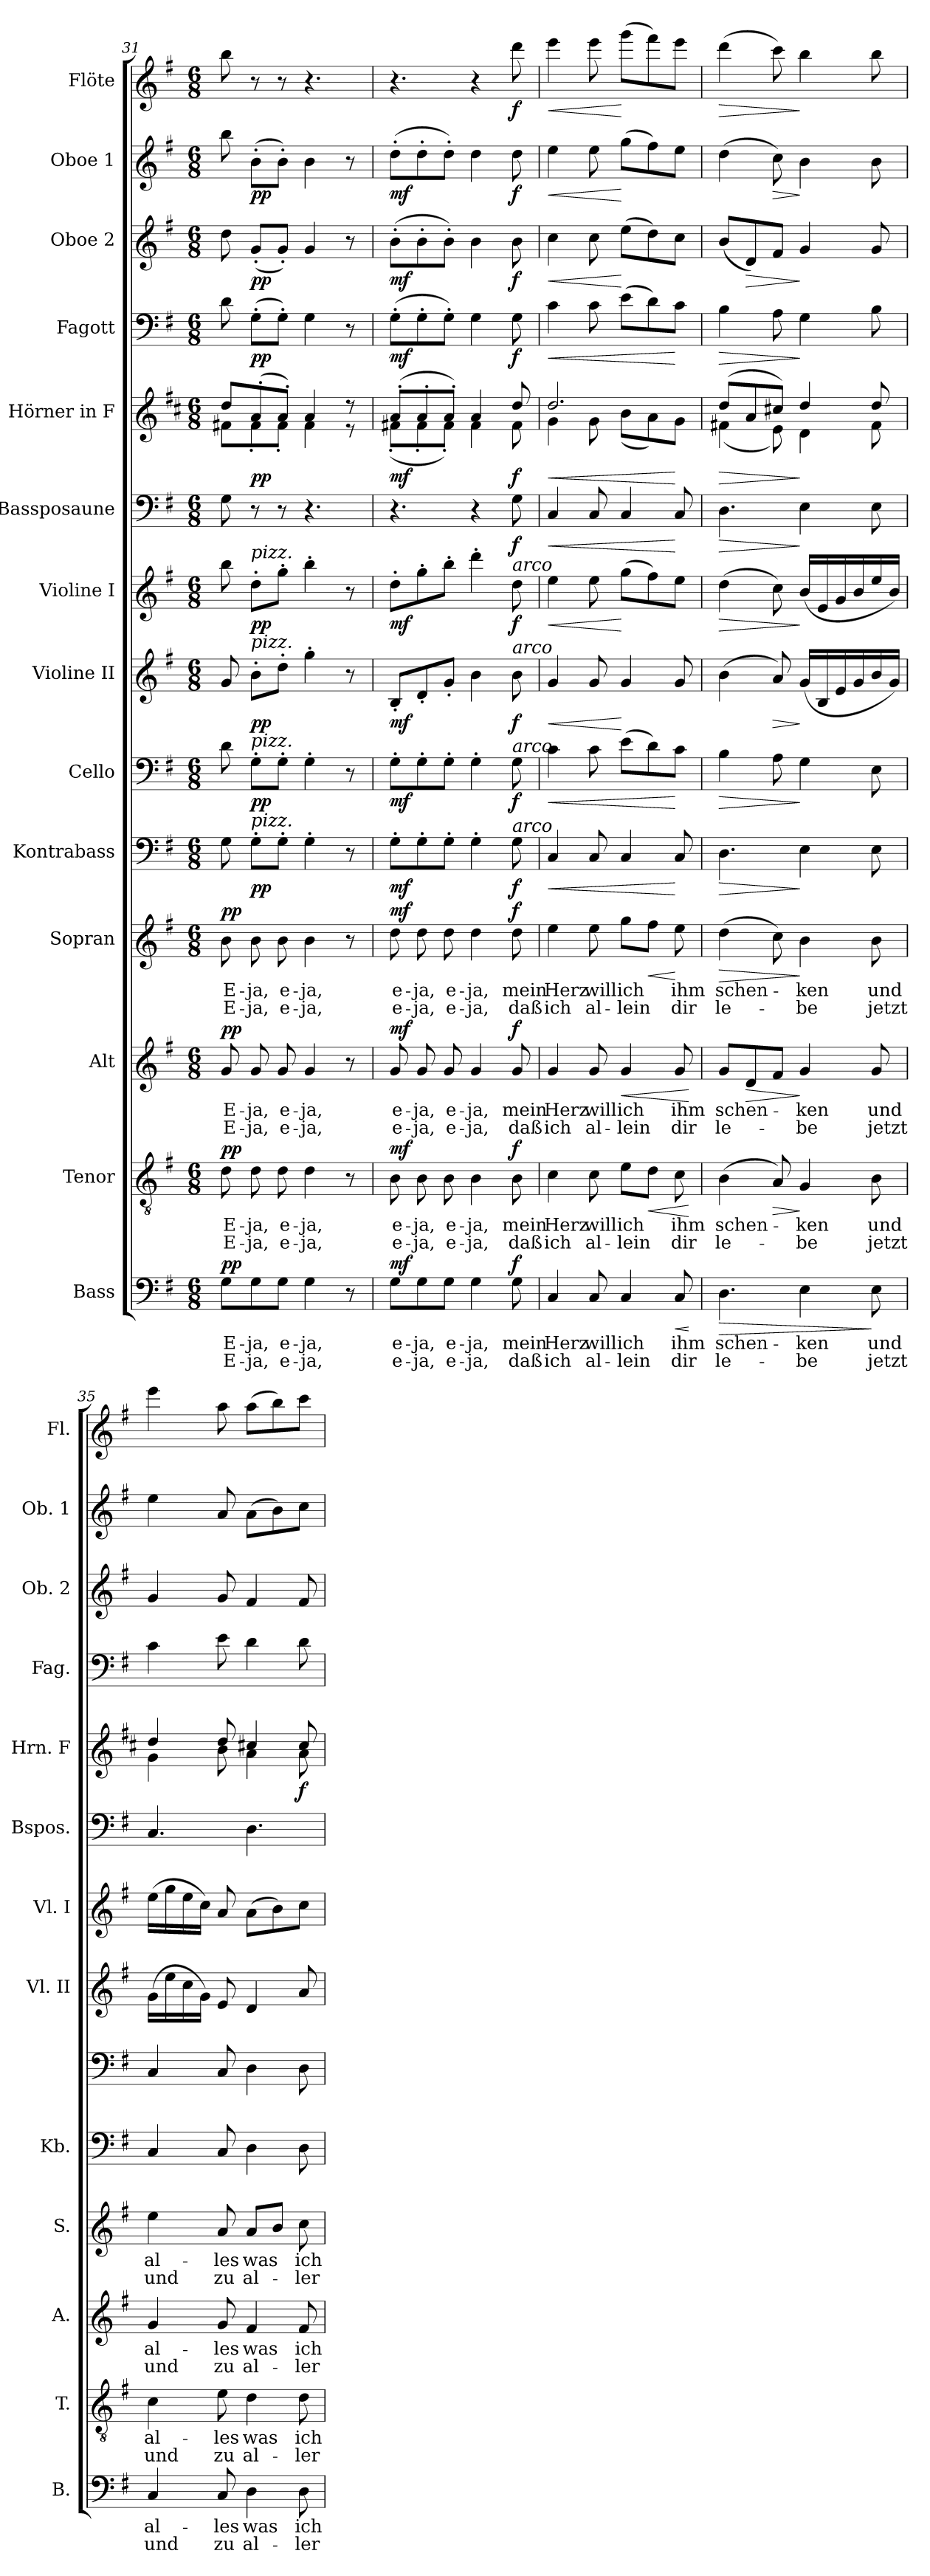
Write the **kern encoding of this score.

**kern	**text	**text	**dynam	**kern	**text	**text	**dynam	**kern	**text	**text	**dynam	**kern	**text	**text	**dynam	**kern	**dynam	**kern	**dynam	**kern	**dynam	**kern	**dynam	**kern	**dynam	**kern	**dynam	**kern	**dynam	**kern	**dynam	**kern	**dynam	**kern	**dynam
*part14	*part14	*part14	*part14	*part13	*part13	*part13	*part13	*part12	*part12	*part12	*part12	*part11	*part11	*part11	*part11	*part10	*part10	*part9	*part9	*part8	*part8	*part7	*part7	*part6	*part6	*part5	*part5	*part4	*part4	*part3	*part3	*part2	*part2	*part1	*part1
*staff14	*staff14	*staff14	*staff14	*staff13	*staff13	*staff13	*staff13	*staff12	*staff12	*staff12	*staff12	*staff11	*staff11	*staff11	*staff11	*staff10	*staff10	*staff9	*staff9	*staff8	*staff8	*staff7	*staff7	*staff6	*staff6	*staff5	*staff5	*staff4	*staff4	*staff3	*staff3	*staff2	*staff2	*staff1	*staff1
*I"Bass	*	*	*	*I"Tenor	*	*	*	*I"Alt	*	*	*	*I"Sopran	*	*	*	*I"Kontrabass	*	*I"Cello	*	*I"Violine II	*	*I"Violine I	*	*I"Bassposaune	*	*I"Hörner in F	*	*I"Fagott	*	*I"Oboe 2	*	*I"Oboe 1	*	*I"Flöte	*
*I'B.	*	*	*	*I'T.	*	*	*	*I'A.	*	*	*	*I'S.	*	*	*	*I'Kb.	*	*	*	*I'Vl. II	*	*I'Vl. I	*	*I'Bspos.	*	*I'Hrn. F	*	*I'Fag.	*	*I'Ob. 2	*	*I'Ob. 1	*	*I'Fl.	*
*clefF4	*	*	*	*clefGv2	*	*	*	*clefG2	*	*	*	*clefG2	*	*	*	*clefF4	*	*clefF4	*	*clefG2	*	*clefG2	*	*clefF4	*	*clefG2	*	*clefF4	*	*clefG2	*	*clefG2	*	*clefG2	*
*	*	*	*	*	*	*	*	*	*	*	*	*	*	*	*	*ITrd7c12	*	*	*	*	*	*	*	*	*	*ITrd4c7	*	*	*	*	*	*	*	*	*
*k[f#]	*	*	*	*k[f#]	*	*	*	*k[f#]	*	*	*	*k[f#]	*	*	*	*k[f#]	*	*k[f#]	*	*k[f#]	*	*k[f#]	*	*k[f#]	*	*k[f#]	*	*k[f#]	*	*k[f#]	*	*k[f#]	*	*k[f#]	*
*G:	*	*	*	*G:	*	*	*	*G:	*	*	*	*G:	*	*	*	*G:	*	*G:	*	*G:	*	*G:	*	*G:	*	*G:	*	*G:	*	*G:	*	*G:	*	*G:	*
*M6/8	*	*	*	*M6/8	*	*	*	*M6/8	*	*	*	*M6/8	*	*	*	*M6/8	*	*M6/8	*	*M6/8	*	*M6/8	*	*M6/8	*	*M6/8	*	*M6/8	*	*M6/8	*	*M6/8	*	*M6/8	*
=31	=31	=31	=31	=31	=31	=31	=31	=31	=31	=31	=31	=31	=31	=31	=31	=31	=31	=31	=31	=31	=31	=31	=31	=31	=31	=31	=31	=31	=31	=31	=31	=31	=31	=31	=31
!	!LO:LY:b	!LO:LY:b	!LO:DY:a	!	!LO:LY:b	!LO:LY:b	!LO:DY:a	!	!LO:LY:b	!LO:LY:b	!LO:DY:a	!	!LO:LY:b	!LO:LY:b	!LO:DY:a	!	!	!	!	!	!	!	!	!	!	!	!	!	!	!	!	!	!	!	!
*	*	*	*	*	*	*	*	*	*	*	*	*	*	*	*	*	*	*	*	*	*	*	*	*	*	*^	*	*	*	*	*	*	*	*	*
8G\L	E-	E-	pp	8d\	E-	E-	pp	8g/	E-	E-	pp	8b\	E-	E-	pp	8GG\	.	8d\	.	8g/	.	8bb\	.	8G\	.	8g/L	8Bn\L	.	8d\	.	8dd\	.	8bb\	.	8bb\	.
!	!	!	!	!	!	!	!	!	!	!	!	!	!	!	!	!	!	!	!	!	!	!LO:TX:a:i:t=pizz.	!	!	!	!	!	!	!	!	!	!	!	!	!	!
!	!	!	!	!	!	!	!	!	!	!	!	!	!	!	!	!	!	!	!	!LO:TX:a:i:t=pizz.	!	!	!	!	!	!	!	!	!	!	!	!	!	!	!	!
!	!	!	!	!	!	!	!	!	!	!	!	!	!	!	!	!	!	!LO:TX:a:i:t=pizz.	!	!	!	!	!	!	!	!	!	!	!	!	!	!	!	!	!	!
!	!	!	!	!	!	!	!	!	!	!	!	!	!	!	!	!LO:TX:a:i:t=pizz.	!	!	!	!	!	!	!	!	!	!	!	!	!	!	!	!	!	!	!	!
!	!LO:LY:b	!LO:LY:b	!	!	!LO:LY:b	!LO:LY:b	!	!	!LO:LY:b	!LO:LY:b	!	!	!LO:LY:b	!LO:LY:b	!	!	!LO:DY:b	!	!LO:DY:b	!	!LO:DY:b	!	!LO:DY:b	!	!	!	!	!LO:DY:b	!	!LO:DY:b	!	!LO:DY:b	!	!LO:DY:b	!	!
8G\	-ja,	-ja,	.	8d\	-ja,	-ja,	.	8g/	-ja,	-ja,	.	8b\	-ja,	-ja,	.	8GG'>\L	pp	8G'>\L	pp	8b'>\L	pp	8dd'>\L	pp	8r	.	(>8d'>/	8B'<\	pp	(>8G'>\L	pp	(<8g'</L	pp	(>8b'>\L	pp	8r	.
!	!LO:LY:b	!LO:LY:b	!	!	!LO:LY:b	!LO:LY:b	!	!	!LO:LY:b	!LO:LY:b	!	!	!LO:LY:b	!LO:LY:b	!	!	!	!	!	!	!	!	!	!	!	!	!	!	!	!	!	!	!	!	!	!
8G\J	e-	e-	.	8d\	e-	e-	.	8g/	e-	e-	.	8b\	e-	e-	.	8GG'>\J	.	8G'>\J	.	8dd'>\J	.	8gg'>\J	.	8r	.	8d'>/J)	8B'<\J	.	8G'>\J)	.	8g'</J)	.	8b'>\J)	.	8r	.
!	!LO:LY:b	!LO:LY:b	!	!	!LO:LY:b	!LO:LY:b	!	!	!LO:LY:b	!LO:LY:b	!	!	!LO:LY:b	!LO:LY:b	!	!	!	!	!	!	!	!	!	!	!	!	!	!	!	!	!	!	!	!	!	!
4G\	-ja,	-ja,	.	4d\	-ja,	-ja,	.	4g/	-ja,	-ja,	.	4b\	-ja,	-ja,	.	4GG'>\	.	4G'>\	.	4gg'>\	.	4bb'>\	.	4.r	.	4d/	4B\	.	4G\	.	4g/	.	4b\	.	4.r	.
8r	.	.	.	8r	.	.	.	8r	.	.	.	8r	.	.	.	8r	.	8r	.	8r	.	8r	.	.	.	8r	8r	.	8r	.	8r	.	8r	.	.	.
=32	=32	=32	=32	=32	=32	=32	=32	=32	=32	=32	=32	=32	=32	=32	=32	=32	=32	=32	=32	=32	=32	=32	=32	=32	=32	=32	=32	=32	=32	=32	=32	=32	=32	=32	=32	=32
!	!LO:LY:b	!LO:LY:b	!LO:DY:a	!	!LO:LY:b	!LO:LY:b	!LO:DY:a	!	!LO:LY:b	!LO:LY:b	!LO:DY:a	!	!LO:LY:b	!LO:LY:b	!LO:DY:a	!	!LO:DY:b	!	!LO:DY:b	!	!LO:DY:b	!	!LO:DY:b	!	!	!	!	!LO:DY:b	!	!LO:DY:b	!	!LO:DY:b	!	!LO:DY:b	!	!
8G\L	e-	e-	mf	8B\	e-	e-	mf	8g/	e-	e-	mf	8dd\	e-	e-	mf	8GG'>\L	mf	8G'>\L	mf	8B'</L	mf	8dd'>\L	mf	4.r	.	(>8d'>/L	(<8Bn'<\L	mf	(>8G'>\L	mf	(>8b'>\L	mf	(>8dd'>\L	mf	4.r	.
!	!LO:LY:b	!LO:LY:b	!	!	!LO:LY:b	!LO:LY:b	!	!	!LO:LY:b	!LO:LY:b	!	!	!LO:LY:b	!LO:LY:b	!	!	!	!	!	!	!	!	!	!	!	!	!	!	!	!	!	!	!	!	!	!
8G\	-ja,	-ja,	.	8B\	-ja,	-ja,	.	8g/	-ja,	-ja,	.	8dd\	-ja,	-ja,	.	8GG'>\	.	8G'>\	.	8d'</	.	8gg'>\	.	.	.	8d'>/	8B'<\	.	8G'>\	.	8b'>\	.	8dd'>\	.	.	.
!	!LO:LY:b	!LO:LY:b	!	!	!LO:LY:b	!LO:LY:b	!	!	!LO:LY:b	!LO:LY:b	!	!	!LO:LY:b	!LO:LY:b	!	!	!	!	!	!	!	!	!	!	!	!	!	!	!	!	!	!	!	!	!	!
8G\J	e-	e-	.	8B\	e-	e-	.	8g/	e-	e-	.	8dd\	e-	e-	.	8GG'>\J	.	8G'>\J	.	8g'</J	.	8bb'>\J	.	.	.	8d'>/J)	8B'<\J)	.	8G'>\J)	.	8b'>\J)	.	8dd'>\J)	.	.	.
!	!LO:LY:b	!LO:LY:b	!	!	!LO:LY:b	!LO:LY:b	!	!	!LO:LY:b	!LO:LY:b	!	!	!LO:LY:b	!LO:LY:b	!	!	!	!	!	!	!	!	!	!	!	!	!	!	!	!	!	!	!	!	!	!
4G\	-ja,	-ja,	.	4B\	-ja,	-ja,	.	4g/	-ja,	-ja,	.	4dd\	-ja,	-ja,	.	4GG'>\	.	4G'>\	.	4b\	.	4ddd'>\	.	4r	.	4d/	4B\	.	4G\	.	4b\	.	4dd\	.	4r	.
!	!	!	!	!	!	!	!	!	!	!	!	!	!	!	!	!	!	!	!	!	!	!LO:TX:a:i:t=arco	!	!	!	!	!	!	!	!	!	!	!	!	!	!
!	!	!	!	!	!	!	!	!	!	!	!	!	!	!	!	!	!	!	!	!LO:TX:a:i:t=arco	!	!	!	!	!	!	!	!	!	!	!	!	!	!	!	!
!	!	!	!	!	!	!	!	!	!	!	!	!	!	!	!	!	!	!LO:TX:a:i:t=arco	!	!	!	!	!	!	!	!	!	!	!	!	!	!	!	!	!	!
!	!	!	!	!	!	!	!	!	!	!	!	!	!	!	!	!LO:TX:a:i:t=arco	!	!	!	!	!	!	!	!	!	!	!	!	!	!	!	!	!	!	!	!
!	!LO:LY:b	!LO:LY:b	!LO:DY:a	!	!LO:LY:b	!LO:LY:b	!LO:DY:a	!	!LO:LY:b	!LO:LY:b	!LO:DY:a	!	!LO:LY:b	!LO:LY:b	!LO:DY:a	!	!LO:DY:b	!	!LO:DY:b	!	!LO:DY:b	!	!LO:DY:b	!	!LO:DY:b	!	!	!LO:DY:b	!	!LO:DY:b	!	!LO:DY:b	!	!LO:DY:b	!	!LO:DY:b
8G\	mein	daß	f	8B\	mein	daß	f	8g/	mein	daß	f	8dd\	mein	daß	f	8GG\	f	8G\	f	8b\	f	8dd\	f	8G\	f	8g/	8B\	f	8G\	f	8b\	f	8dd\	f	8ddd\	f
=33	=33	=33	=33	=33	=33	=33	=33	=33	=33	=33	=33	=33	=33	=33	=33	=33	=33	=33	=33	=33	=33	=33	=33	=33	=33	=33	=33	=33	=33	=33	=33	=33	=33	=33	=33	=33
!	!LO:LY:b	!LO:LY:b	!	!	!LO:LY:b	!LO:LY:b	!	!	!LO:LY:b	!LO:LY:b	!	!	!LO:LY:b	!LO:LY:b	!	!	!LO:HP:b	!	!LO:HP:b	!	!LO:HP:b	!	!LO:HP:b	!	!LO:HP:b	!	!	!LO:HP:b	!	!LO:HP:b	!	!LO:HP:b	!	!LO:HP:b	!	!LO:HP:b
4C/	Herz	ich	.	4c\	Herz	ich	.	4g/	Herz	ich	.	4ee\	Herz	ich	.	4CC/	<	4c\	<	4g/	<	4ee\	<	4C/	<	2.g/	4c\	<	4c\	<	4cc\	<	4ee\	<	4eee\	<
!	!LO:LY:b	!LO:LY:b	!	!	!LO:LY:b	!LO:LY:b	!	!	!LO:LY:b	!LO:LY:b	!	!	!LO:LY:b	!LO:LY:b	!	!	!	!	!	!	!	!	!	!	!	!	!	!	!	!	!	!	!	!	!	!
8C/	will	al-	.	8c\	will	al-	.	8g/	will	al-	.	8ee\	will	al-	.	8CC/	.	8c\	.	8g/	.	8ee\	.	8C/	.	.	8c\	.	8c\	.	8cc\	.	8ee\	.	8eee\	.
!	!LO:LY:b	!LO:LY:b	!	!	!LO:LY:b	!LO:LY:b	!	!	!LO:LY:b	!LO:LY:b	!LO:HP:b	!	!LO:LY:b	!LO:LY:b	!	!	!	!	!	!	!	!	!	!	!	!	!	!	!	!	!	!	!	!	!	!
4C/	ich	-lein	.	8e\L	ich	-lein	.	4g/	ich	-lein	<	8gg\L	ich	-lein	.	4CC/	.	(>8e\L	.	4g/	[	(>8gg\L	[	4C/	.	.	(>8e\L	.	(>8e\L	.	(>8ee\L	[	(>8gg\L	[	(>8ggg\L	[
!	!	!	!	!	!	!	!LO:HP:b	!	!	!	!	!	!	!	!LO:HP:b	!	!	!	!	!	!	!	!	!	!	!	!	!	!	!	!	!	!	!	!	!
.	.	.	.	8d\J	.	.	<	.	.	.	.	8ff#\J	.	.	<	.	.	8d\)	.	.	.	8ff#\)	.	.	.	.	8d\)	.	8d\)	.	8dd\)	.	8ff#\)	.	8fff#\)	.
!	!LO:LY:b	!LO:LY:b	!LO:HP:b	!	!LO:LY:b	!LO:LY:b	!	!	!LO:LY:b	!LO:LY:b	!	!	!LO:LY:b	!LO:LY:b	!	!	!	!	!	!	!	!	!	!	!	!	!	!	!	!	!	!	!	!	!	!
8C/	ihm	dir	<	8c\	ihm	dir	.	8g/	ihm	dir	.	8ee\	ihm	dir	[	8CC/	[	8c\J	[	8g/	.	8ee\J	.	8C/	[	.	8c\J	[	8c\J	[	8cc\J	.	8ee\J	.	8eee\J	.
*	*	*	*	*	*	*	*	*	*	*	*	*	*	*	*	*	*	*	*	*	*	*	*	*	*	*v	*v	*	*	*	*	*	*	*	*	*
.	.	.	[	.	.	.	[	.	.	.	[	.	.	.	.	.	.	.	.	.	.	.	.	.	.	.	.	.	.	.	.	.	.	.	.
=34	=34	=34	=34	=34	=34	=34	=34	=34	=34	=34	=34	=34	=34	=34	=34	=34	=34	=34	=34	=34	=34	=34	=34	=34	=34	=34	=34	=34	=34	=34	=34	=34	=34	=34	=34
!	!LO:LY:b	!LO:LY:b	!LO:HP:b	!	!LO:LY:b	!LO:LY:b	!	!	!LO:LY:b	!LO:LY:b	!	!	!LO:LY:b	!LO:LY:b	!LO:HP:b	!	!LO:HP:b	!	!LO:HP:b	!	!	!	!LO:HP:b	!	!LO:HP:b	!	!LO:HP:b	!	!LO:HP:b	!	!	!	!	!	!LO:HP:b
*	*	*	*	*	*	*	*	*	*	*	*	*	*	*	*	*	*	*	*	*	*	*	*	*	*	*^	*	*	*	*	*	*	*	*	*
4.D\	schen-	le-	>	(>4B\	schen-	le-	.	8g/L	schen-	le-	.	(>4dd\	schen-	le-	>	4.DD\	>	4B\	>	(>4b\	.	(>4dd\	>	4.D\	>	(>8g/L	(<4Bn\	>	4B\	>	(<8b/L	.	(>4dd\	.	(>4ddd\	>
!	!	!	!	!	!	!	!	!	!	!	!LO:HP:b	!	!	!	!	!	!	!	!	!	!	!	!	!	!	!	!	!	!	!	!	!LO:HP:b	!	!	!	!
.	.	.	.	.	.	.	.	8d/	.	.	>	.	.	.	.	.	.	.	.	.	.	.	.	.	.	8d/	.	.	.	.	8d/)	>	.	.	.	.
!	!	!	!	!	!	!	!LO:HP:b	!	!	!	!	!	!	!	!	!	!	!	!	!	!LO:HP:b	!	!	!	!	!	!	!	!	!	!	!	!	!LO:HP:b	!	!
.	.	.	.	8A/)	.	.	>	8f#/J	.	.	.	8cc\)	.	.	.	.	.	8A\	.	8a/)	>	8cc\)	.	.	.	8f#X/J)	8A\)	.	8A\	.	8f#/J	.	8cc\)	>	8ccc\)	.
!	!LO:LY:b	!LO:LY:b	!	!	!LO:LY:b	!LO:LY:b	!	!	!LO:LY:b	!LO:LY:b	!	!	!LO:LY:b	!LO:LY:b	!	!	!	!	!	!	!	!	!	!	!	!	!	!	!	!	!	!	!	!	!	!
4E\	-ken	-be	.	4G/	-ken	-be	]	4g/	-ken	-be	]	4b\	-ken	-be	]	4EE\	]	4G\	]	(<16g/LL	]	(<16b/LL	]	4E\	]	4g/	4G\	]	4G\	]	4g/	]	4b\	]	4bb\	]
.	.	.	.	.	.	.	.	.	.	.	.	.	.	.	.	.	.	.	.	16B/	.	16e/	.	.	.	.	.	.	.	.	.	.	.	.	.	.
.	.	.	.	.	.	.	.	.	.	.	.	.	.	.	.	.	.	.	.	16e/	.	16g/	.	.	.	.	.	.	.	.	.	.	.	.	.	.
.	.	.	.	.	.	.	.	.	.	.	.	.	.	.	.	.	.	.	.	16g/	.	16b/	.	.	.	.	.	.	.	.	.	.	.	.	.	.
!	!LO:LY:b	!LO:LY:b	!	!	!LO:LY:b	!LO:LY:b	!	!	!LO:LY:b	!LO:LY:b	!	!	!LO:LY:b	!LO:LY:b	!	!	!	!	!	!	!	!	!	!	!	!	!	!	!	!	!	!	!	!	!	!
8E\	und	jetzt	]	8B\	und	jetzt	.	8g/	und	jetzt	.	8b\	und	jetzt	.	8EE\	.	8E\	.	16b/	.	16ee/	.	8E\	.	8g/	8B\	.	8B\	.	8g/	.	8b\	.	8bb\	.
.	.	.	.	.	.	.	.	.	.	.	.	.	.	.	.	.	.	.	.	16g/JJ)	.	16b/JJ)	.	.	.	.	.	.	.	.	.	.	.	.	.	.
!!LO:PB:g=z
=35	=35	=35	=35	=35	=35	=35	=35	=35	=35	=35	=35	=35	=35	=35	=35	=35	=35	=35	=35	=35	=35	=35	=35	=35	=35	=35	=35	=35	=35	=35	=35	=35	=35	=35	=35	=35
!	!LO:LY:b	!LO:LY:b	!	!	!LO:LY:b	!LO:LY:b	!	!	!LO:LY:b	!LO:LY:b	!	!	!LO:LY:b	!LO:LY:b	!	!	!	!	!	!	!	!	!	!	!	!	!	!	!	!	!	!	!	!	!	!
4C/	al-	und	.	4c\	al-	und	.	4g/	al-	und	.	4ee\	al-	und	.	4CC/	.	4C/	.	(>16g\LL	.	(>16ee\LL	.	4.C/	.	4g/	4c\	.	4c\	.	4g/	.	4ee\	.	4eee\	.
.	.	.	.	.	.	.	.	.	.	.	.	.	.	.	.	.	.	.	.	16ee\	.	16gg\	.	.	.	.	.	.	.	.	.	.	.	.	.	.
.	.	.	.	.	.	.	.	.	.	.	.	.	.	.	.	.	.	.	.	16cc\	.	16ee\	.	.	.	.	.	.	.	.	.	.	.	.	.	.
.	.	.	.	.	.	.	.	.	.	.	.	.	.	.	.	.	.	.	.	16g\JJ)	.	16cc\JJ)	.	.	.	.	.	.	.	.	.	.	.	.	.	.
!	!LO:LY:b	!LO:LY:b	!	!	!LO:LY:b	!LO:LY:b	!	!	!LO:LY:b	!LO:LY:b	!	!	!LO:LY:b	!LO:LY:b	!	!	!	!	!	!	!	!	!	!	!	!	!	!	!	!	!	!	!	!	!	!
8C/	-les	zu	.	8e\	-les	zu	.	8g/	-les	zu	.	8a/	-les	zu	.	8CC/	.	8C/	.	8e/	.	8a/	.	.	.	8g/	8e\	.	8e\	.	8g/	.	8a/	.	8aa\	.
!	!LO:LY:b	!LO:LY:b	!	!	!LO:LY:b	!LO:LY:b	!	!	!LO:LY:b	!LO:LY:b	!	!	!LO:LY:b	!LO:LY:b	!	!	!	!	!	!	!	!	!	!	!	!	!	!	!	!	!	!	!	!	!	!
4D\	was	al-	.	4d\	was	al-	.	4f#/	was	al-	.	8a/L	was	al-	.	4DD\	.	4D\	.	4d/	.	(>8a\L	.	4.D\	.	4f#X/	4d\	.	4d\	.	4f#/	.	(>8a\L	.	(>8aa\L	.
.	.	.	.	.	.	.	.	.	.	.	.	8b/J	.	.	.	.	.	.	.	.	.	8b\)	.	.	.	.	.	.	.	.	.	.	8b\)	.	8bb\)	.
!	!LO:LY:b	!LO:LY:b	!	!	!LO:LY:b	!LO:LY:b	!	!	!LO:LY:b	!LO:LY:b	!	!	!LO:LY:b	!LO:LY:b	!	!	!	!	!	!	!	!	!	!	!	!	!	!LO:DY:b	!	!	!	!	!	!	!	!
8D\	ich	-ler	.	8d\	ich	-ler	.	8f#/	ich	-ler	.	8cc\	ich	-ler	.	8DD\	.	8D\	.	8a/	.	8cc\J	.	.	.	8f#/	8d\	f	8d\	.	8f#/	.	8cc\J	.	8ccc\J	.
*	*	*	*	*	*	*	*	*	*	*	*	*	*	*	*	*	*	*	*	*	*	*	*	*	*	*v	*v	*	*	*	*	*	*	*	*	*
=	=	=	=	=	=	=	=	=	=	=	=	=	=	=	=	=	=	=	=	=	=	=	=	=	=	=	=	=	=	=	=	=	=	=	=
*-	*-	*-	*-	*-	*-	*-	*-	*-	*-	*-	*-	*-	*-	*-	*-	*-	*-	*-	*-	*-	*-	*-	*-	*-	*-	*-	*-	*-	*-	*-	*-	*-	*-	*-	*-
